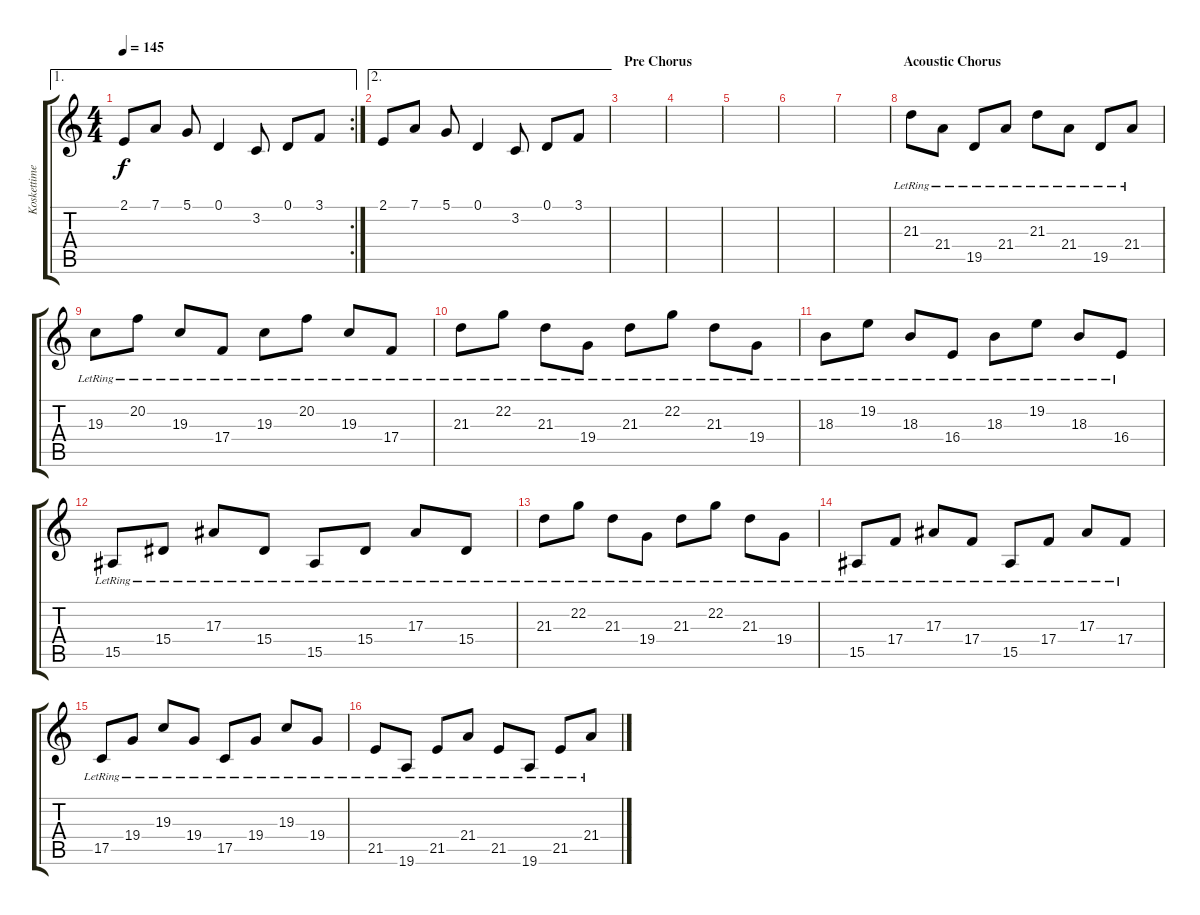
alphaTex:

\track ("Koskettimet 3" "Koskettime") {instrument orchestralharp}
\staff {score tabs}
\tuning (D4 A3 F3 C3 G2 D2) {hide}
\ae 1
\rc 2
\ts (4 4)
\tempo 145
\clef g2
\ks c
2.1.8{dy f} 7.1.8 5.1.8 0.1.4 3.2.8 0.1.8 3.1.8 |
\ae 2
2.1.8 7.1.8 5.1.8 0.1.4 3.2.8 0.1.8 3.1.8 |
\section ("" "Pre Chorus")
|
|
|
|
|
\section ("" "Acoustic Chorus")
21.3{lr}.8{instrument acousticguitarsteel} 21.4{lr}.8 19.5{lr}.8 21.4{lr}.8 21.3{lr}.8 21.4{lr}.8 19.5{lr}.8 21.4{lr}.8 |
19.3{lr}.8 20.2{lr}.8 19.3{lr}.8 17.4{lr}.8 19.3{lr}.8 20.2{lr}.8 19.3{lr}.8 17.4{lr}.8 |
21.3{lr}.8 22.2{lr}.8 21.3{lr}.8 19.4{lr}.8 21.3{lr}.8 22.2{lr}.8 21.3{lr}.8 19.4{lr}.8 |
18.3{lr}.8 19.2{lr}.8 18.3{lr}.8 16.4{lr}.8 18.3{lr}.8 19.2{lr}.8 18.3{lr}.8 16.4{lr}.8 |
15.5{lr}.8 15.4{lr}.8 17.3{lr}.8 15.4{lr}.8 15.5{lr}.8 15.4{lr}.8 17.3{lr}.8 15.4{lr}.8 |
21.3{lr}.8 22.2{lr}.8 21.3{lr}.8 19.4{lr}.8 21.3{lr}.8 22.2{lr}.8 21.3{lr}.8 19.4{lr}.8 |
15.5{lr}.8 17.4{lr}.8 17.3{lr}.8 17.4{lr}.8 15.5{lr}.8 17.4{lr}.8 17.3{lr}.8 17.4{lr}.8 |
17.5{lr}.8 19.4{lr}.8 19.3{lr}.8 19.4{lr}.8 17.5{lr}.8 19.4{lr}.8 19.3{lr}.8 19.4{lr}.8 |
21.5{lr}.8 19.6{lr}.8 21.5{lr}.8 21.4{lr}.8 21.5{lr}.8 19.6{lr}.8 21.5{lr}.8 21.4{lr}.8
